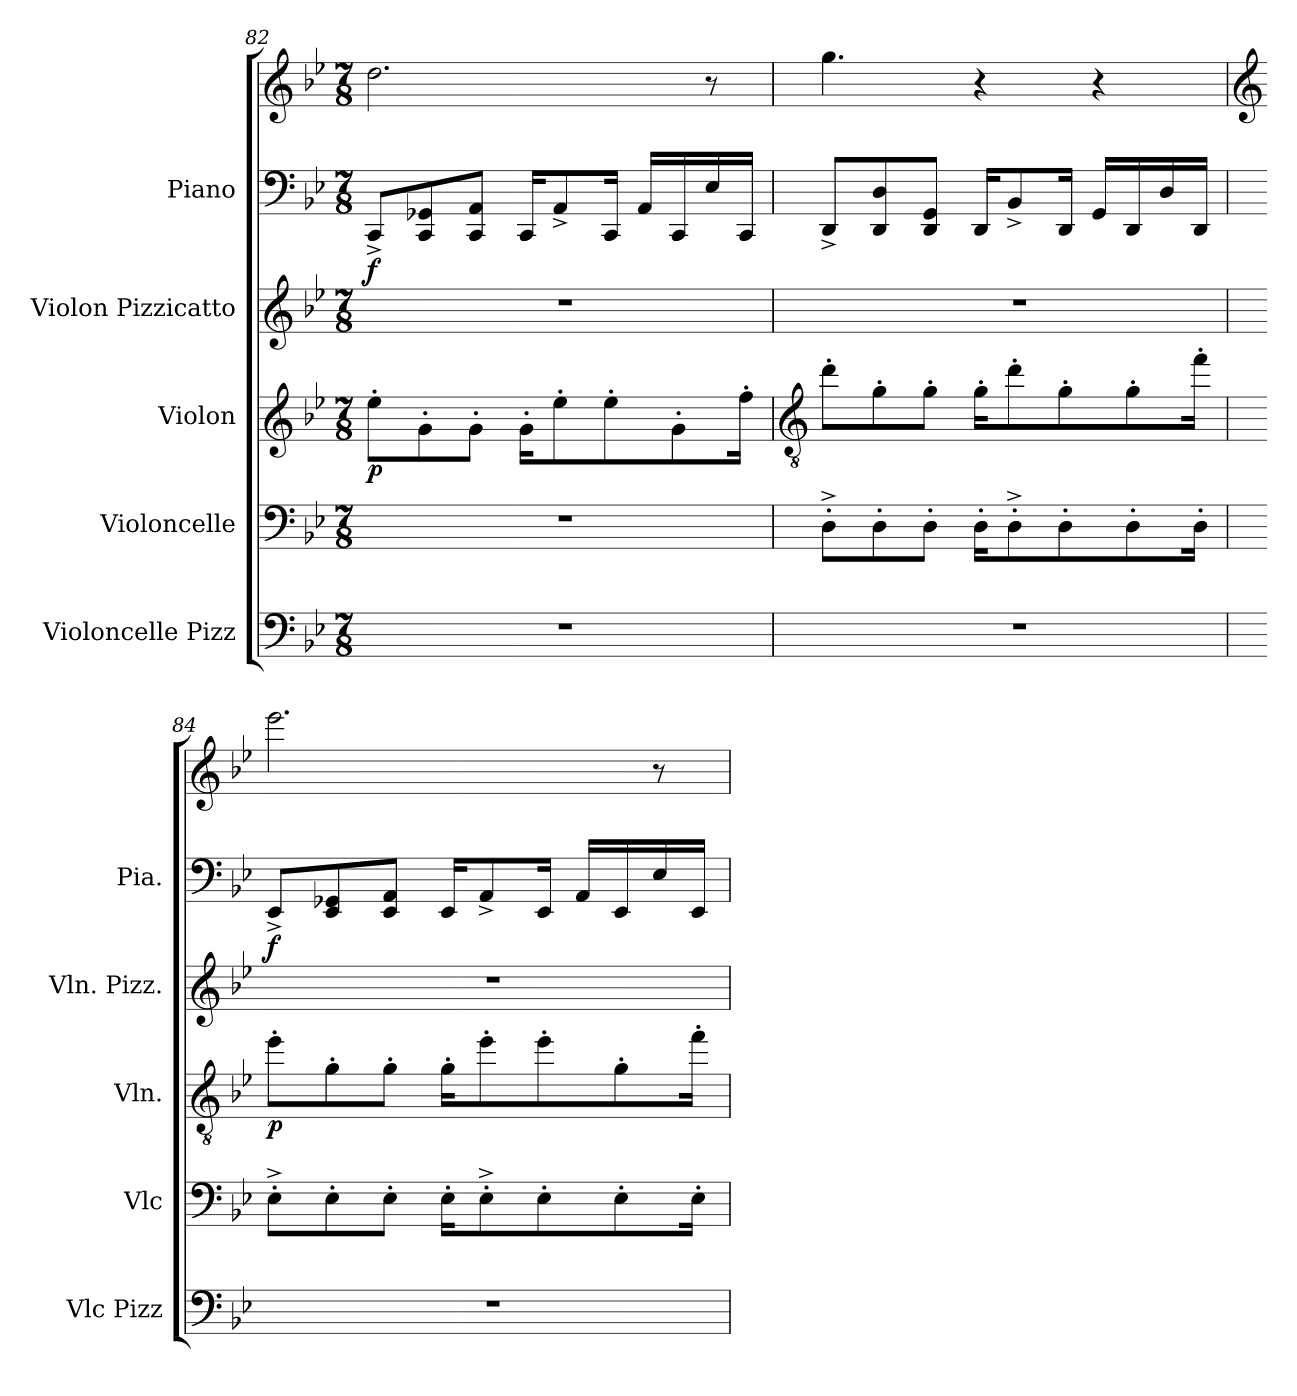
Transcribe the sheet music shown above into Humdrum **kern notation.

**kern	**kern	**kern	**dynam	**kern	**kern	**kern	**dynam
*part5	*part4	*part3	*part3	*part2	*part1	*part1	*part1
*staff6	*staff5	*staff4	*staff4	*staff3	*staff2	*staff1	*staff1/2
*I"Violoncelle Pizz	*I"Violoncelle	*I"Violon	*	*I"Violon Pizzicatto	*I"Piano	*	*
*I'Vlc Pizz	*I'Vlc	*I'Vln.	*	*I'Vln. Pizz.	*I'Pia.	*	*
*clefF4	*clefF4	*clefG2	*	*clefG2	*clefF4	*clefG2	*
*k[b-e-]	*k[b-e-]	*k[b-e-]	*	*k[b-e-]	*k[b-e-]	*k[b-e-]	*
*M7/8	*M7/8	*M7/8	*	*M7/8	*M7/8	*M7/8	*
=82	=82	=82	=82	=82	=82	=82	=82
!	!	!	!LO:DY:b	!	!	!	!LO:DY:b=2
2..r	2..r	8ee-'\L	p	2..r	8CC^/L	2.dd\	f
.	.	8g'\	.	.	8CC/ 8GG-X/	.	.
.	.	8g'\J	.	.	8CC/ 8AA/J	.	.
.	.	16g'\KL	.	.	16CC/KL	.	.
.	.	8ee-'\	.	.	8AA^/	.	.
.	.	8ee-'\	.	.	16CC/Jk	.	.
.	.	.	.	.	16AA/LL	.	.
.	.	8g'\	.	.	16CC/	.	.
.	.	.	.	.	16E-/	8r	.
.	.	16ff'\Jk	.	.	16CC/JJ	.	.
=83	=83	=83	=83	=83	=83	=83	=83
*	*	*clefGv2	*	*	*	*	*
2..r	8D'^\L	8dd'\L	.	2..r	8DD^/L	4.gg\	.
.	8D'\	8g'\	.	.	8DD/ 8D/	.	.
.	8D'\J	8g'\J	.	.	8DD/ 8GG/J	.	.
.	16D'\KL	16g'\KL	.	.	16DD/KL	4r	.
.	8D'^\	8dd'\	.	.	8BB-^/	.	.
.	8D'\	8g'\	.	.	16DD/Jk	.	.
.	.	.	.	.	16GG/LL	4r	.
.	8D'\	8g'\	.	.	16DD/	.	.
.	.	.	.	.	16D/	.	.
.	16D'\Jk	16ff'\Jk	.	.	16DD/JJ	.	.
=84	=84	=84	=84	=84	=84	=84	=84
*	*	*	*	*	*	*clefG2	*
!	!	!	!LO:DY:b	!	!	!	!LO:DY:b=2
2..r	8E-'^\L	8ee-'\L	p	2..r	8EE-^/L	2.eee-\	f
.	8E-'\	8g'\	.	.	8EE-/ 8GG-X/	.	.
.	8E-'\J	8g'\J	.	.	8EE-/ 8AA/J	.	.
.	16E-'\KL	16g'\KL	.	.	16EE-/KL	.	.
.	8E-'^\	8ee-'\	.	.	8AA^/	.	.
.	8E-'\	8ee-'\	.	.	16EE-/Jk	.	.
.	.	.	.	.	16AA/LL	.	.
.	8E-'\	8g'\	.	.	16EE-/	.	.
.	.	.	.	.	16E-/	8r	.
.	16E-'\Jk	16ff'\Jk	.	.	16EE-/JJ	.	.
=	=	=	=	=	=	=	=
*-	*-	*-	*-	*-	*-	*-	*-
